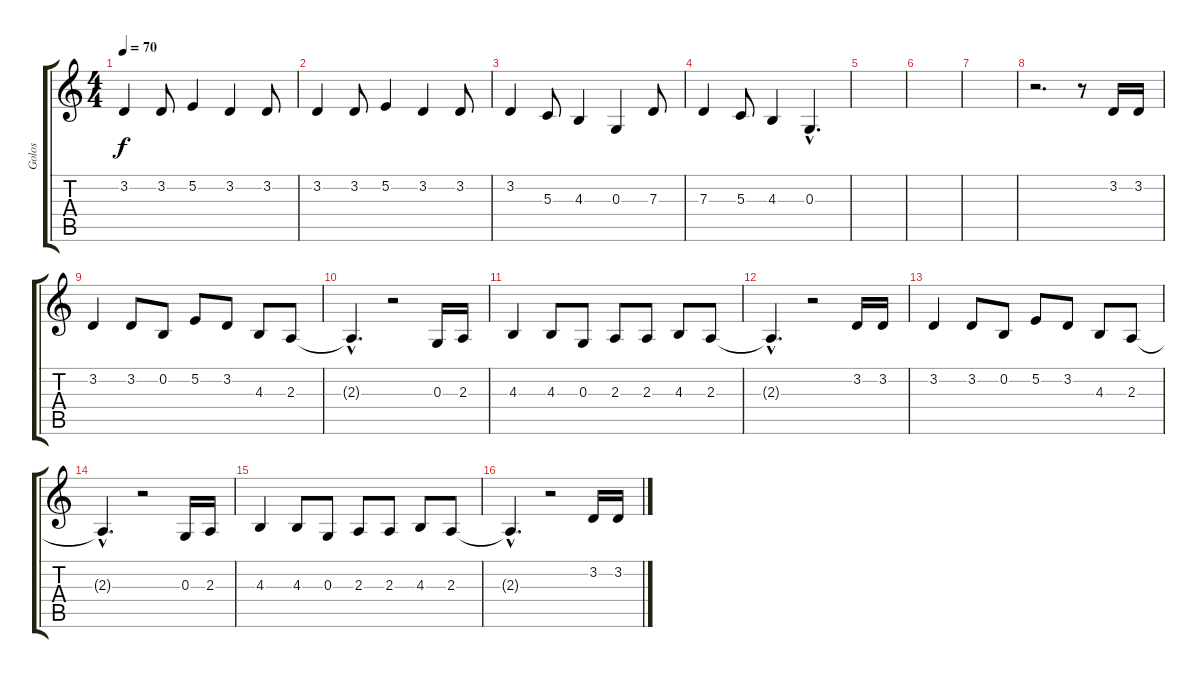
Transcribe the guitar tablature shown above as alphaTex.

\track ("Golos" "Golos") {instrument fx5brightness}
\staff {score tabs}
\tuning (E4 B3 G3 D3 A2 E2) {hide}
\ts (4 4)
\tempo 70
\clef g2
\ks c
3.2.4{dy f} 3.2.8 5.2.4 3.2.4 3.2.8 |
3.2.4 3.2.8 5.2.4 3.2.4 3.2.8 |
3.2.4 5.3.8 4.3.4 0.3.4 7.3.8 |
7.3.4 5.3.8 4.3.4 0.3{hac}.4{d} |
|
|
|
r.2{d} r.8 3.2.16 3.2.16 |
3.2.4 3.2.8 0.2.8 5.2.8 3.2.8 4.3.8 2.3.8 |
2.3{hac t}.4{d} r.2 0.3.16 2.3.16 |
4.3.4 4.3.8 0.3.8 2.3.8 2.3.8 4.3.8 2.3.8 |
2.3{hac t}.4{d} r.2 3.2.16 3.2.16 |
3.2.4 3.2.8 0.2.8 5.2.8 3.2.8 4.3.8 2.3.8 |
2.3{hac t}.4{d} r.2 0.3.16 2.3.16 |
4.3.4 4.3.8 0.3.8 2.3.8 2.3.8 4.3.8 2.3.8 |
2.3{hac t}.4{d} r.2 3.2.16 3.2.16
